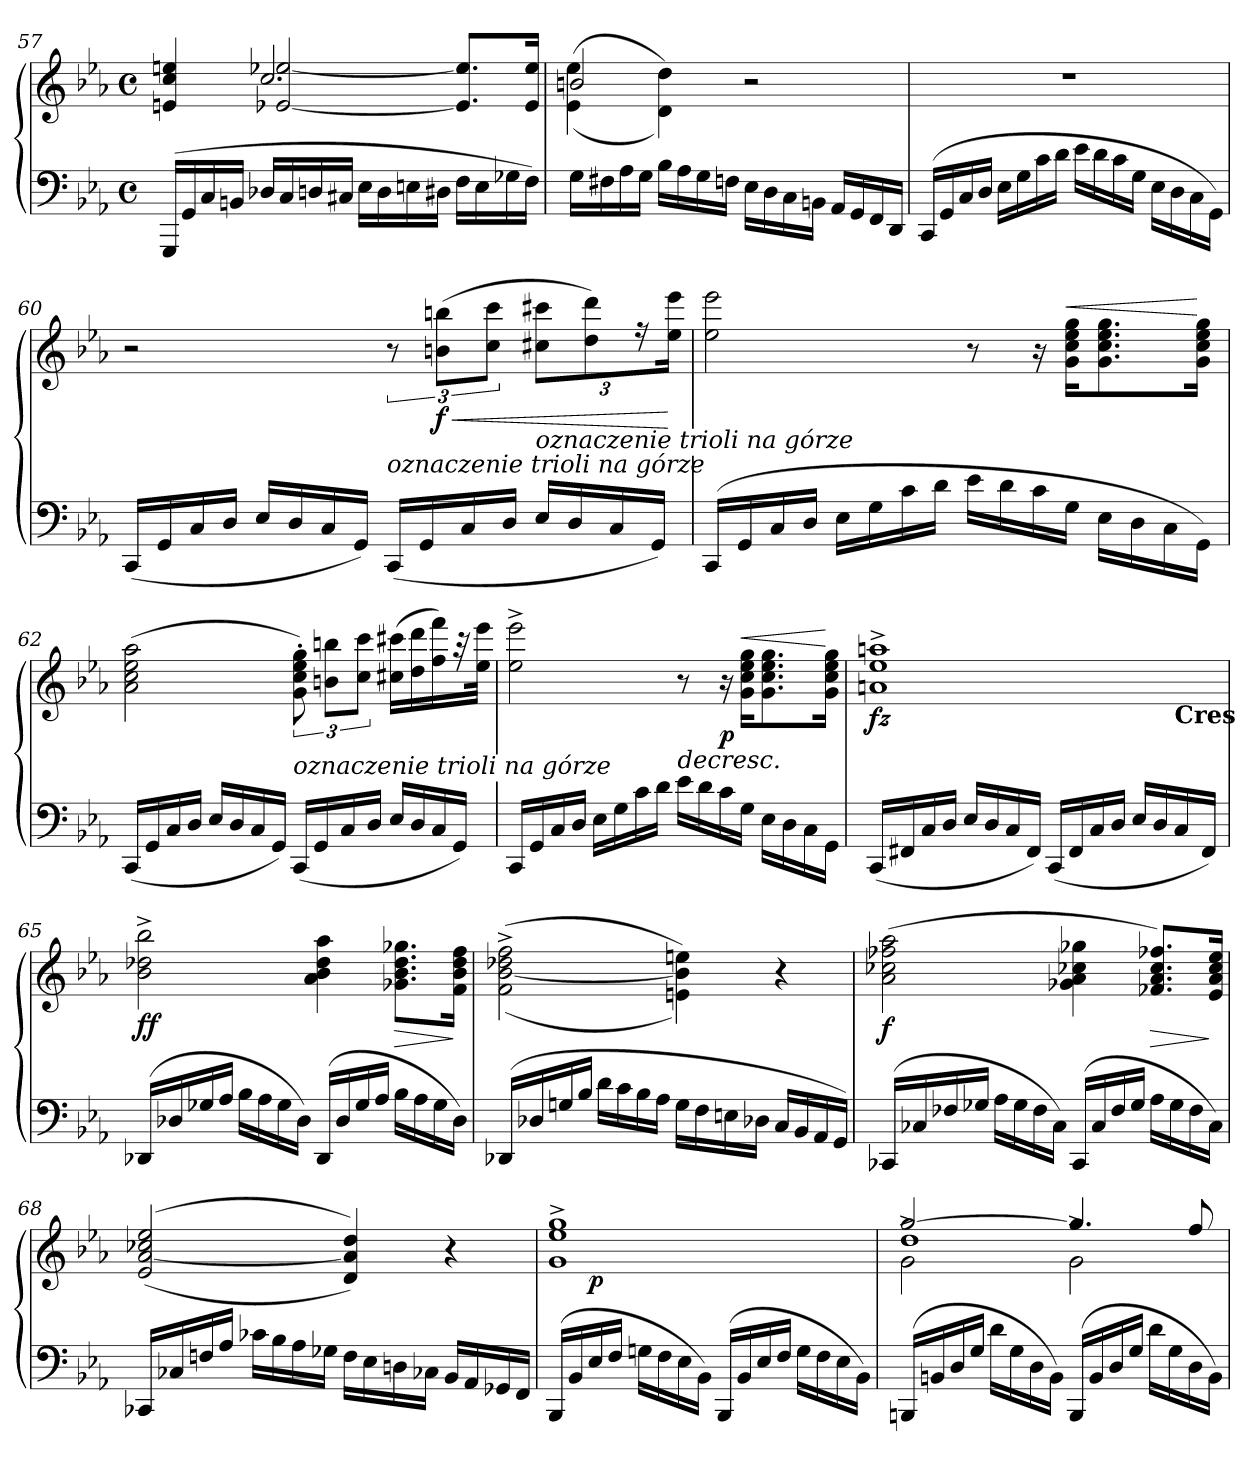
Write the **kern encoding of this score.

**kern	**kern	**dynam
*part1	*part1	*part1
*staff2	*staff1	*staff1/2
*clefF4	*clefG2	*
*k[b-e-a-]	*k[b-e-a-]	*
*M2/2	*M2/2	*
*met(c)	*met(c)	*
=57	=57	=57
*	*^	*
(>16GGGLL	4ryy	4en/ 4cc/ 4een/	.
16GG	.	.	.
16C	.	.	.
16BBnJJ	.	.	.
16D-XLL	2.cc	[2e-X/ [2ee-X/	.
16C	.	.	.
16Dn	.	.	.
16C#XJJ	.	.	.
16E-LL	.	.	.
16D	.	.	.
16En	.	.	.
16D#XJJ	.	.	.
16FLL	.	8.e-]/ 8.ee-]/L	.
16E	.	.	.
16G-X	.	.	.
16FJJ)	.	16e- 16ee-Jk	.
=58	=58	=58	=58
16GLL	2bn	(>(<4e- 4ee-	.
16F#X	.	.	.
16A-	.	.	.
16GJJ	.	.	.
16B-LL	.	4d 4dd))	.
16A-	.	.	.
16G	.	.	.
16FnJJ	.	.	.
16E-LL	2ryy	2r	.
16D\	.	.	.
16C	.	.	.
16BBnJJ	.	.	.
16AA-LL	.	.	.
16GG	.	.	.
16FF	.	.	.
16DDJJ	.	.	.
*	*v	*v	*
=59	=59	=59
(>16CCLL	1rdd	.
16GG	.	.
16C	.	.
16DJJ	.	.
16E-LL	.	.
16G	.	.
16c	.	.
16dJJ	.	.
16e-LL	.	.
16d	.	.
16c	.	.
16GJJ	.	.
16E-\LL	.	.
16D	.	.
16C	.	.
16GGJJ)	.	.
=60	=60	=60
(<16CCLL	2r	.
16GG	.	.
16C	.	.
16DJJ	.	.
16E-LL	.	.
16D	.	.
16C	.	.
16GGJJ)	.	.
!LO:TX:a:i:t=oznaczenie trioli na górze	!	!
(<16CCLL	12r	.
16GG	.	.
!	!	!LO:HP:b
!	!	!LO:DY:n=1:b
.	(12bn 12bbnL	< f
16C	.	.
.	12cc 12cccJ	.
16DJJ	.	.
!LO:TX:a:i:t=oznaczenie trioli na górze	!	!
16E-LL	12cc#X 12ccc#XL	.
16D	.	.
.	12dd 12ddd)	.
16C	.	.
.	24rff	.
16GGJJ)	.	.
.	24ee- 24eee-Jk	[
=61	=61	=61
(16CCLL	2ee- 2eee-	.
16GG	.	.
16C	.	.
16DJJ	.	.
16E-LL	.	.
16G	.	.
16c	.	.
16dJJ	.	.
16e-LL	8r	.
16d	.	.
16c	16r	.
!	!	!LO:HP:a
16GJJ	16g 16cc 16ee- 16ggKL	<
16E-LL	8.g 8.cc 8.ee- 8.gg	.
16D	.	.
16C	.	.
16GG\JJ)	16g 16cc 16ee- 16ggJk	[
=62	=62	=62
(<16CCLL	(2a- 2cc 2ee- 2aa-	.
16GG	.	.
16C	.	.
16DJJ	.	.
16E-LL	.	.
16D	.	.
16C	.	.
16GGJJ)	.	.
!LO:TX:a:i:t=oznaczenie trioli na górze	!	!
(<16CCLL	12g'> 12cc'> 12ee-'> 12gg'>)	.
16GG	.	.
.	12bn 12bbnL	.
16C	.	.
.	12cc 12cccJ	.
16DJJ	.	.
16E-LL	(16cc#X 16ccc#XLL	.
16D	16dd 16ddd	.
16C	16ff 16fff)	.
16GGJJ)	32raa	.
.	32ee- 32eee-JJk	.
=63	=63	=63
16CCLL	2ee-^< 2eee-^<	.
16GG	.	.
16C	.	.
16DJJ	.	.
16E-LL	.	.
16G	.	.
16c	.	.
16dJJ	.	.
!	!	!LO:HP:b
16e-LL	8r	>
16d	.	.
!	!	!LO:DY:b
16c	16r	p
!	!	!LO:HP:n=1:a
16GJJ	16g 16cc 16ee- 16ggKL	] <
16E-\LL	8.g 8.cc 8.ee- 8.gg	.
16D	.	.
16C	.	.
16GGJJ	16g 16cc 16ee- 16ggJk	[
=64	=64	=64
!	!	!LO:DY:b
*	*^	*
(<16CCLL	1an^> 1ee-^> 1aan^>	2..ryy	fz
16FF#X	.	.	.
16C	.	.	.
16DJJ	.	.	.
16E-LL	.	.	.
16D	.	.	.
16C	.	.	.
16FF#JJ)	.	.	.
(<16CCLL	.	.	.
16FF#	.	.	.
16C	.	.	.
16DJJ	.	.	.
16E-LL	.	.	.
16D	.	.	.
!	!	!LO:TX:b:B:t=Cres	!
16C	.	8ryy	.
16FF#JJ)	.	.	.
=65	=65	=65	=65
!	!	!	!LO:DY:b
*	*v	*v	*
(16DD-XLL	2b-^> 2dd-X^> 2bb-^>	ff
16D-X	.	.
16G-X	.	.
16A-JJ	.	.
16B-LL	.	.
16A-	.	.
16G-	.	.
16D-JJ)	.	.
(16DD-LL	4a- 4b- 4dd- 4aa-	.
16D-	.	.
16G-	.	.
16A-JJ	.	.
!	!	!LO:HP:b
16B-LL	8.g-X 8.b- 8.dd- 8.gg-XL	>
16A-	.	.
16G-	.	.
16D-JJ)	16f 16b- 16dd- 16ffJk	]
=66	=66	=66
(>16DD-XLL	(>(>2f^>\ [2b-^>\ 2dd-X^>\ 2ff^>\	.
16D-X	.	.
16Gn	.	.
16B-JJ	.	.
16dLL	.	.
16c	.	.
16B-	.	.
16A-JJ	.	.
16GLL	4en\ 4b-]\ 4een\))	.
16F	.	.
16En	.	.
16D-XJJ	.	.
16CLL	4r	.
16BB-	.	.
16AA-	.	.
16GGJJ)	.	.
=67	=67	=67
!	!	!LO:DY:b
(>16CC-XLL	(2a- 2cc-X 2ff-X 2aa-	f
16C-X	.	.
16F-X	.	.
16G-XJJ	.	.
16A-LL	.	.
16G-	.	.
16F-	.	.
16C-JJ)	.	.
(>16CC-LL	4g-X 4a- 4cc-X 4gg-X	.
16C-	.	.
16F-	.	.
16G-JJ	.	.
!	!	!LO:HP:b
!	!	!LO:HP:n=1:b
16A-LL	8.f-X/ 8.a-/ 8.cc-/ 8.ff-X/L)	> >
16G-	.	.
16F-	.	.
16C-JJ)	16e- 16a- 16cc- 16ee-Jk	] ]
=68	=68	=68
16CC-XLL	(<(>2e- [2a- 2cc-X 2ee-	.
16C-X	.	.
16Fn	.	.
16A-JJ	.	.
16c-XLL	.	.
16B-	.	.
16A-	.	.
16G-XJJ	.	.
16FLL	4d 4a-] 4dd))	.
16E-	.	.
16Dn	.	.
16C-XJJ	.	.
16BB-LL	4r	.
16AA-	.	.
16GG-X	.	.
16FFJJ	.	.
=69	=69	=69
!	!	!LO:DY:b
!	!	!LO:DY:n=1:b
*	*^	*
(>16BBB-LL	1g^> 1ee-^> 1gg^>	8ryy	fz fz
16BB-	.	.	.
!	!	!	!LO:DY:n=2:b
16E-	.	2..ryy	p
16FJJ	.	.	.
16GnLL	.	.	.
16F	.	.	.
16E-	.	.	.
16BB-JJ)	.	.	.
(>16BBB-LL	.	.	.
16BB-	.	.	.
16E-	.	.	.
16FJJ	.	.	.
16GLL	.	.	.
16F	.	.	.
16E-	.	.	.
16BB-JJ)	.	.	.
=70	=70	=70	=70
*	*	*^	*
(>16BBBnLL	[2gg	1dd	2g^<\	.
16BBn	.	.	.	.
16D	.	.	.	.
16GJJ	.	.	.	.
16dLL	.	.	.	.
16G	.	.	.	.
16D	.	.	.	.
16BBJJ)	.	.	.	.
(>16BBBLL	4.gg]	.	2g^\	.
16BB	.	.	.	.
16D	.	.	.	.
16GJJ	.	.	.	.
16dLL	.	.	.	.
16G	.	.	.	.
16D	8ff	.	.	.
16BBJJ)	.	.	.	.
*	*v	*v	*v	*
=	=	=
*-	*-	*-
